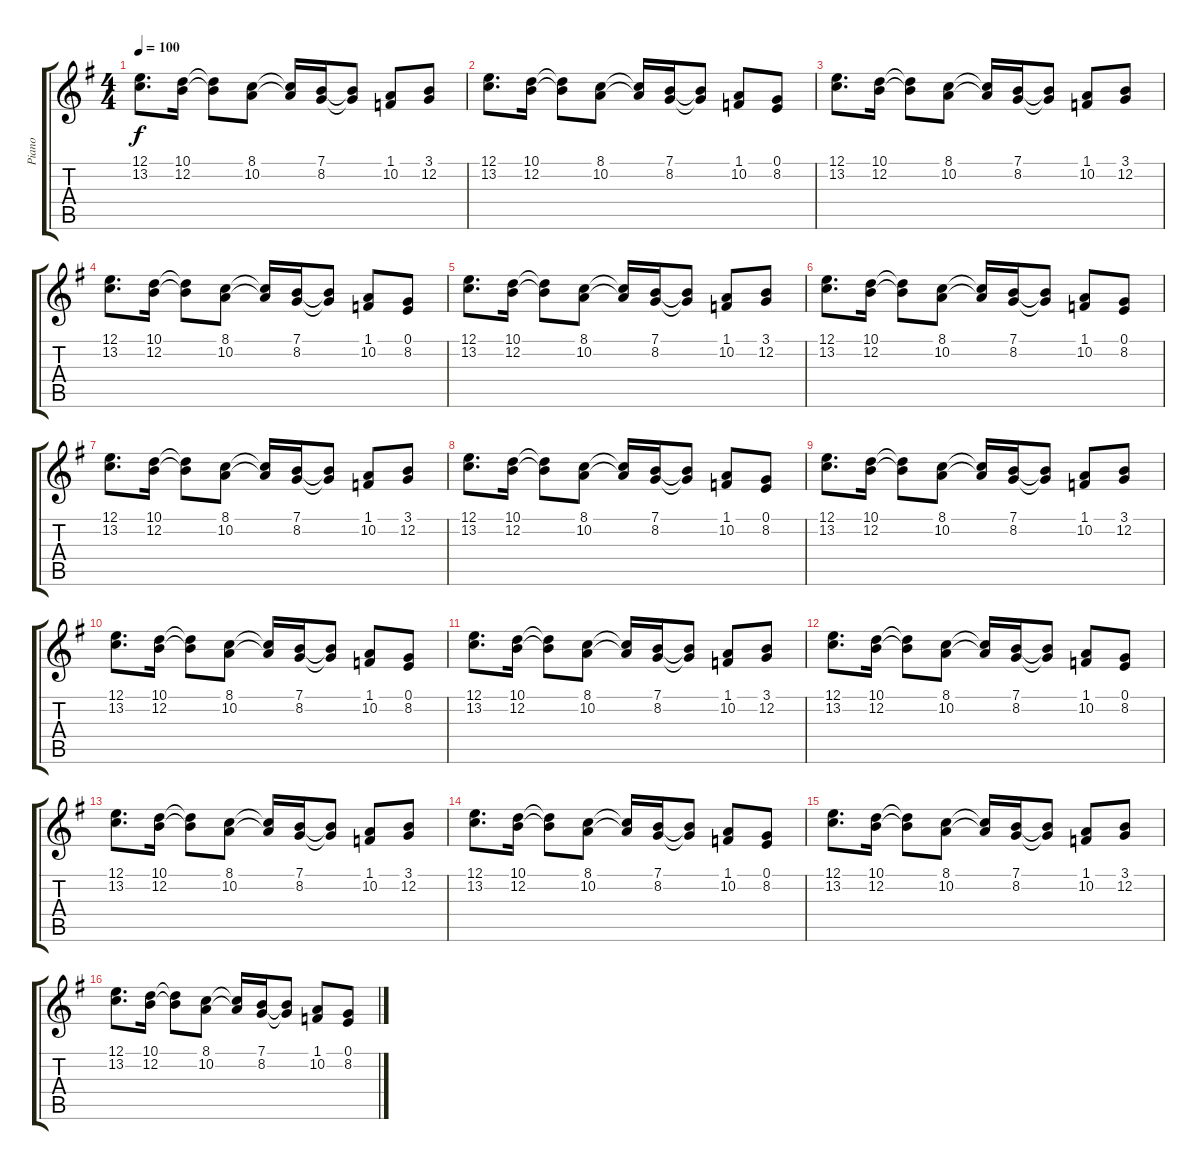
\track ("Piano" "Piano") {instrument acousticgrandpiano}
\staff {score tabs}
\tuning (E4 B3 G3 D3 A2 E2) {hide}
\ts (4 4)
\tempo 100
\clef g2
\ks g
(12.1 13.2).8{d dy f} (10.1 12.2).16 (10.1{t} 12.2{t}).8 (8.1 10.2).8 (8.1{t} 10.2{t}).16 (7.1 8.2).16 (7.1{t} 8.2{t}).8 (1.1 10.2).8 (3.1 12.2).8 |
(12.1 13.2).8{d} (10.1 12.2).16 (10.1{t} 12.2{t}).8 (8.1 10.2).8 (8.1{t} 10.2{t}).16 (7.1 8.2).16 (7.1{t} 8.2{t}).8 (1.1 10.2).8 (0.1 8.2).8 |
(12.1 13.2).8{d} (10.1 12.2).16 (10.1{t} 12.2{t}).8 (8.1 10.2).8 (8.1{t} 10.2{t}).16 (7.1 8.2).16 (7.1{t} 8.2{t}).8 (1.1 10.2).8 (3.1 12.2).8 |
(12.1 13.2).8{d} (10.1 12.2).16 (10.1{t} 12.2{t}).8 (8.1 10.2).8 (8.1{t} 10.2{t}).16 (7.1 8.2).16 (7.1{t} 8.2{t}).8 (1.1 10.2).8 (0.1 8.2).8 |
(12.1 13.2).8{d} (10.1 12.2).16 (10.1{t} 12.2{t}).8 (8.1 10.2).8 (8.1{t} 10.2{t}).16 (7.1 8.2).16 (7.1{t} 8.2{t}).8 (1.1 10.2).8 (3.1 12.2).8 |
(12.1 13.2).8{d} (10.1 12.2).16 (10.1{t} 12.2{t}).8 (8.1 10.2).8 (8.1{t} 10.2{t}).16 (7.1 8.2).16 (7.1{t} 8.2{t}).8 (1.1 10.2).8 (0.1 8.2).8 |
(12.1 13.2).8{d} (10.1 12.2).16 (10.1{t} 12.2{t}).8 (8.1 10.2).8 (8.1{t} 10.2{t}).16 (7.1 8.2).16 (7.1{t} 8.2{t}).8 (1.1 10.2).8 (3.1 12.2).8 |
(12.1 13.2).8{d} (10.1 12.2).16 (10.1{t} 12.2{t}).8 (8.1 10.2).8 (8.1{t} 10.2{t}).16 (7.1 8.2).16 (7.1{t} 8.2{t}).8 (1.1 10.2).8 (0.1 8.2).8 |
(12.1 13.2).8{d} (10.1 12.2).16 (10.1{t} 12.2{t}).8 (8.1 10.2).8 (8.1{t} 10.2{t}).16 (7.1 8.2).16 (7.1{t} 8.2{t}).8 (1.1 10.2).8 (3.1 12.2).8 |
(12.1 13.2).8{d} (10.1 12.2).16 (10.1{t} 12.2{t}).8 (8.1 10.2).8 (8.1{t} 10.2{t}).16 (7.1 8.2).16 (7.1{t} 8.2{t}).8 (1.1 10.2).8 (0.1 8.2).8 |
(12.1 13.2).8{d} (10.1 12.2).16 (10.1{t} 12.2{t}).8 (8.1 10.2).8 (8.1{t} 10.2{t}).16 (7.1 8.2).16 (7.1{t} 8.2{t}).8 (1.1 10.2).8 (3.1 12.2).8 |
(12.1 13.2).8{d} (10.1 12.2).16 (10.1{t} 12.2{t}).8 (8.1 10.2).8 (8.1{t} 10.2{t}).16 (7.1 8.2).16 (7.1{t} 8.2{t}).8 (1.1 10.2).8 (0.1 8.2).8 |
(12.1 13.2).8{d} (10.1 12.2).16 (10.1{t} 12.2{t}).8 (8.1 10.2).8 (8.1{t} 10.2{t}).16 (7.1 8.2).16 (7.1{t} 8.2{t}).8 (1.1 10.2).8 (3.1 12.2).8 |
(12.1 13.2).8{d} (10.1 12.2).16 (10.1{t} 12.2{t}).8 (8.1 10.2).8 (8.1{t} 10.2{t}).16 (7.1 8.2).16 (7.1{t} 8.2{t}).8 (1.1 10.2).8 (0.1 8.2).8 |
(12.1 13.2).8{d} (10.1 12.2).16 (10.1{t} 12.2{t}).8 (8.1 10.2).8 (8.1{t} 10.2{t}).16 (7.1 8.2).16 (7.1{t} 8.2{t}).8 (1.1 10.2).8 (3.1 12.2).8 |
(12.1 13.2).8{d} (10.1 12.2).16 (10.1{t} 12.2{t}).8 (8.1 10.2).8 (8.1{t} 10.2{t}).16 (7.1 8.2).16 (7.1{t} 8.2{t}).8 (1.1 10.2).8 (0.1 8.2).8
